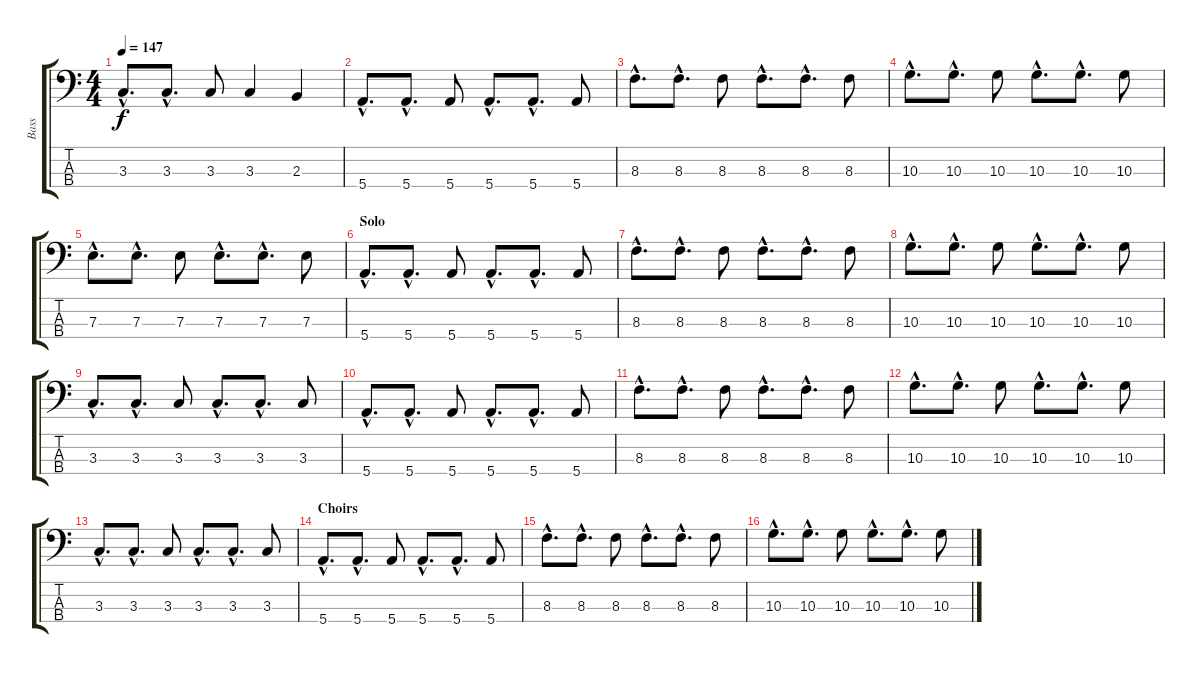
\track ("Bass" "Bass") {instrument electricbasspick}
\staff {score tabs}
\tuning (G2 D2 A1 E1) {hide}
\ts (4 4)
\tempo 147
\clef f4
\ks c
3.3{hac}.8{d dy f} 3.3{hac}.8{d} 3.3.8 3.3.4 2.3.4 |
5.4{hac}.8{d} 5.4{hac}.8{d} 5.4.8 5.4{hac}.8{d} 5.4{hac}.8{d} 5.4.8 |
8.3{hac}.8{d} 8.3{hac}.8{d} 8.3.8 8.3{hac}.8{d} 8.3{hac}.8{d} 8.3.8 |
10.3{hac}.8{d} 10.3{hac}.8{d} 10.3.8 10.3{hac}.8{d} 10.3{hac}.8{d} 10.3.8 |
7.3{hac}.8{d} 7.3{hac}.8{d} 7.3.8 7.3{hac}.8{d} 7.3{hac}.8{d} 7.3.8 |
\section ("" "Solo")
5.4{hac}.8{d} 5.4{hac}.8{d} 5.4.8 5.4{hac}.8{d} 5.4{hac}.8{d} 5.4.8 |
8.3{hac}.8{d} 8.3{hac}.8{d} 8.3.8 8.3{hac}.8{d} 8.3{hac}.8{d} 8.3.8 |
10.3{hac}.8{d} 10.3{hac}.8{d} 10.3.8 10.3{hac}.8{d} 10.3{hac}.8{d} 10.3.8 |
3.3{hac}.8{d} 3.3{hac}.8{d} 3.3.8 3.3{hac}.8{d} 3.3{hac}.8{d} 3.3.8 |
5.4{hac}.8{d} 5.4{hac}.8{d} 5.4.8 5.4{hac}.8{d} 5.4{hac}.8{d} 5.4.8 |
8.3{hac}.8{d} 8.3{hac}.8{d} 8.3.8 8.3{hac}.8{d} 8.3{hac}.8{d} 8.3.8 |
10.3{hac}.8{d} 10.3{hac}.8{d} 10.3.8 10.3{hac}.8{d} 10.3{hac}.8{d} 10.3.8 |
3.3{hac}.8{d} 3.3{hac}.8{d} 3.3.8 3.3{hac}.8{d} 3.3{hac}.8{d} 3.3.8 |
\section ("" "Choirs")
5.4{hac}.8{d} 5.4{hac}.8{d} 5.4.8 5.4{hac}.8{d} 5.4{hac}.8{d} 5.4.8 |
8.3{hac}.8{d} 8.3{hac}.8{d} 8.3.8 8.3{hac}.8{d} 8.3{hac}.8{d} 8.3.8 |
10.3{hac}.8{d} 10.3{hac}.8{d} 10.3.8 10.3{hac}.8{d} 10.3{hac}.8{d} 10.3.8
